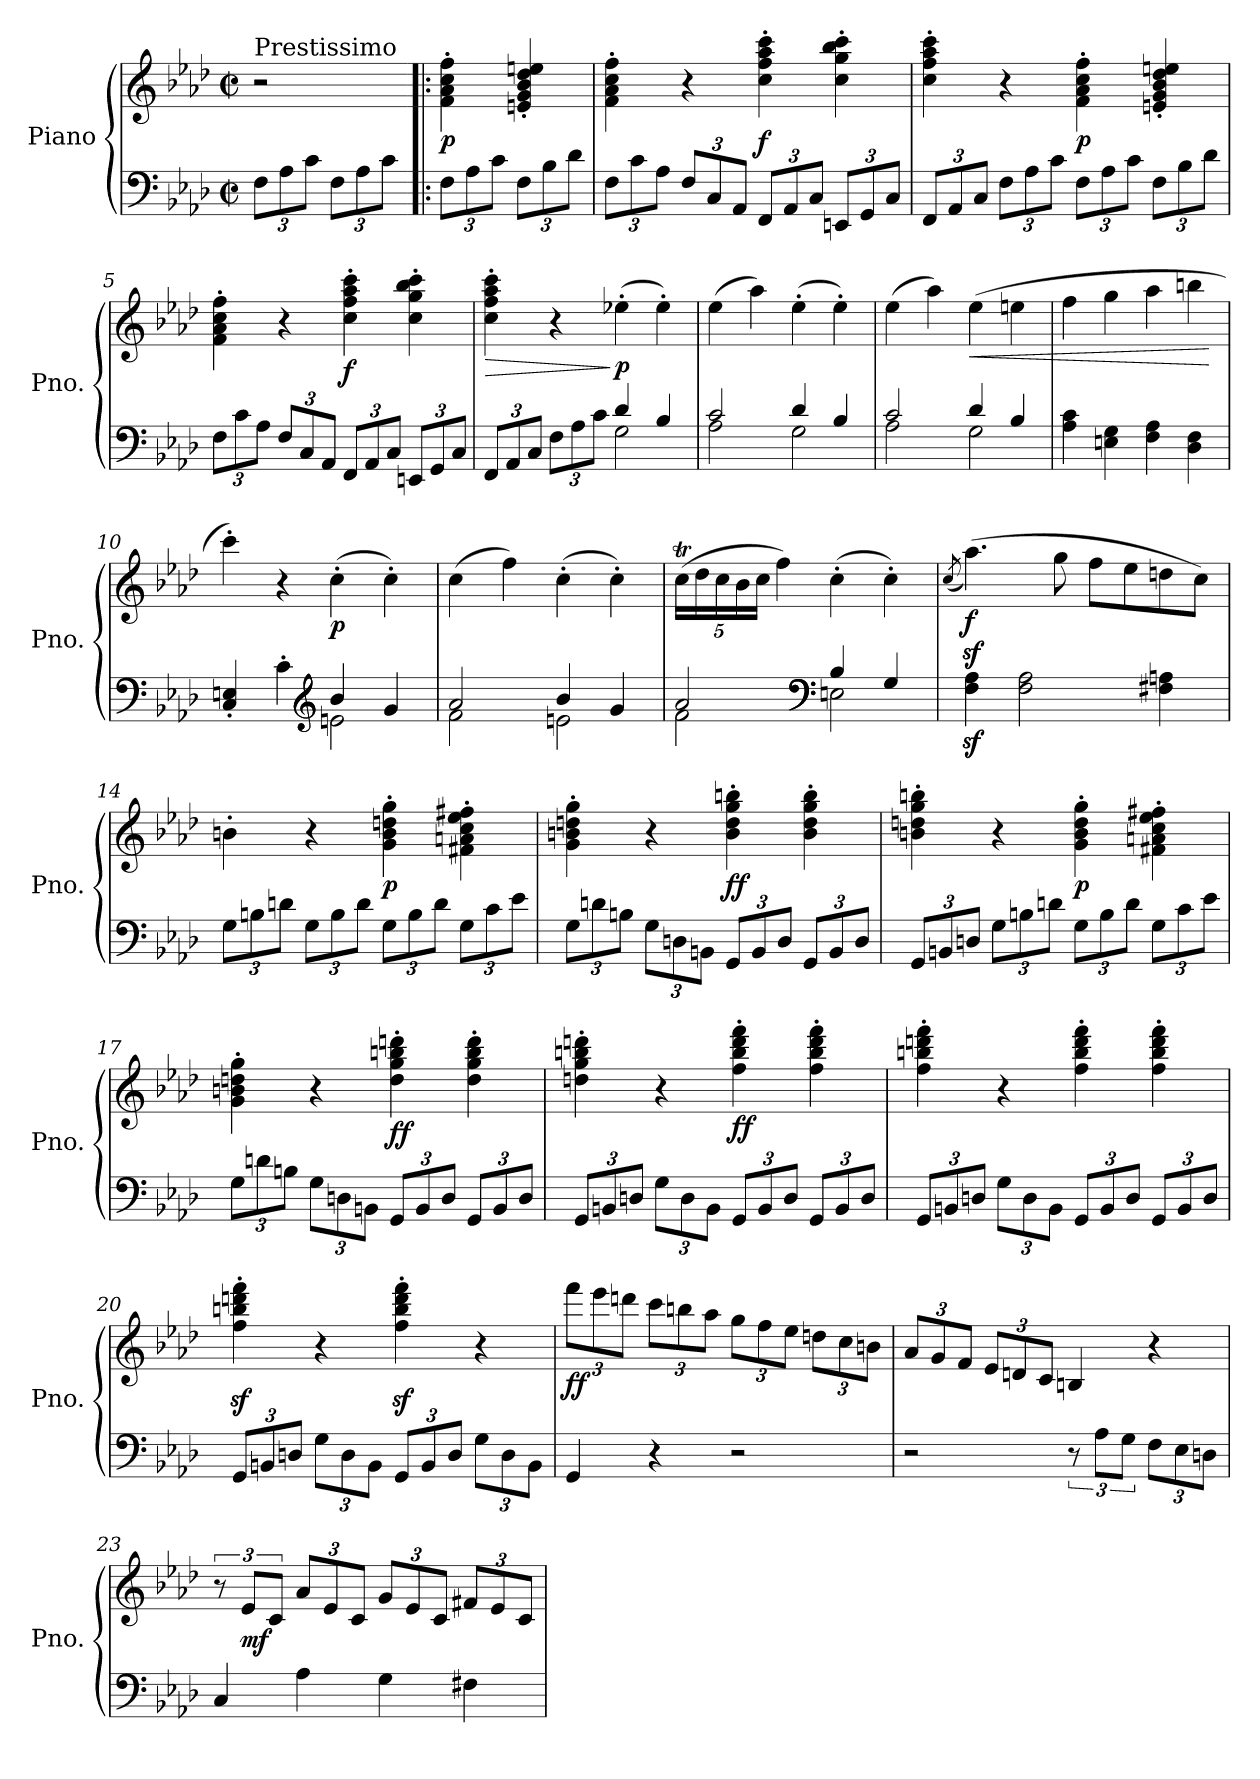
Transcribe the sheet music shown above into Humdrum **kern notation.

**kern	**kern	**dynam
*part1	*part1	*part1
*staff2	*staff1	*staff1/2
*I"Piano	*	*
*I'Pno.	*	*
*clefF4	*clefG2	*
*k[b-e-a-d-]	*k[b-e-a-d-]	*
*A-:	*A-:	*
*M2/2	*M2/2	*
*met(c|)	*met(c|)	*
*Xbrackettup	*	*
=1	=1	=1
!	!LO:TX:a:t=Prestissimo	!
!	!	!LO:DY:a=2
!	!	!LO:DY:n=1:b=2
12F\L	2r	p mf
12A-\	.	.
12c\J	.	.
12F\L	.	.
12A-\	.	.
12c\J	.	.
=2!|:	=2!|:	=2!|:
!	!	!LO:DY:b
12F\L	4f\' 4a-\' 4cc\' 4ff\'	p
12A-\	.	.
12c\J	.	.
12F\L	4en/' 4g/' 4b-/' 4dd-/' 4een/'	.
12B-\	.	.
12d-\J	.	.
=3	=3	=3
12F\L	4f\' 4a-\' 4cc\' 4ff\'	.
12c\	.	.
12A-\J	.	.
12F/L	4r	.
12C/	.	.
12AA-/J	.	.
!	!	!LO:DY:a=2
12FF/L	4cc\' 4ff\' 4aa-\' 4ccc\'	f
12AA-/	.	.
12C/J	.	.
12EEn/L	4cc\' 4gg\' 4bb-\' 4ccc\'	.
12GG/	.	.
12C/J	.	.
=4	=4	=4
12FF/L	4cc\' 4ff\' 4aa-\' 4ccc\'	.
12AA-/	.	.
12C/J	.	.
12F\L	4r	.
12A-\	.	.
12c\J	.	.
!	!	!LO:DY:b
12F\L	4f\' 4a-\' 4cc\' 4ff\'	p
12A-\	.	.
12c\J	.	.
12F\L	4en/' 4g/' 4b-/' 4dd-/' 4een/'	.
12B-\	.	.
12d-\J	.	.
!!LO:LB:g=z
=5	=5	=5
12F\L	4f\' 4a-\' 4cc\' 4ff\'	.
12c\	.	.
12A-\J	.	.
12F/L	4r	.
12C/	.	.
12AA-/J	.	.
!	!	!LO:DY:b
12FF/L	4cc\' 4ff\' 4aa-\' 4ccc\'	f
12AA-/	.	.
12C/J	.	.
12EEn/L	4cc\' 4gg\' 4bb-\' 4ccc\'	.
12GG/	.	.
12C/J	.	.
=6	=6	=6
*^	*	*
!	!	!	!LO:HP:b
12FF/L	2ryy	4cc\' 4ff\' 4aa-\' 4ccc\'	>
12AA-/	.	.	.
12C/J	.	.	.
12F\L	.	4r	.
12A-\	.	.	.
12c\J	.	.	.
!	!	!	!LO:DY:n=1:b
4d-/	2G\	(4ee-X'\	] p
4B-/	.	4ee-'\)	.
=7	=7	=7	=7
2c/	2A-\	(4ee-\	.
.	.	4aa-\)	.
4d-/	2G\	(4ee-'\	.
4B-/	.	4ee-'\)	.
=8	=8	=8	=8
2c/	2A-\	(4ee-\	.
.	.	4aa-\)	.
!	!	!	!LO:HP:b
4d-/	2G\	(4ee-\	<
4B-/	.	4een\	.
*v	*v	*	*
=9	=9	=9
4A-\ 4c\	4ff\	.
4En\ 4G\	4gg\	.
4F\ 4A-\	4aa-\	.
4D-\ 4F\	4bbn\	.
.	.	[
=10	=10	=10
*^	*	*
4C/' 4En/'	2ryy	4ccc'\)	.
4c'\	.	4r	.
*clefG2	*	*	*
!	!	!	!LO:DY:b
4b-/	2en\	(4cc'\	p
4g/	.	4cc'\)	.
!!LO:LB:g=z
=11	=11	=11	=11
2a-/	2f\	(4cc\	.
.	.	4ff\)	.
4b-/	2en\	(4cc'\	.
4g/	.	4cc'\)	.
=12	=12	=12	=12
*	*	*Xbrackettup	*
2a-/	2f\	(20cct\LL	.
.	.	20dd-\	.
.	.	20cc\	.
.	.	20b-\	.
.	.	20cc\JJ	.
.	.	4ff\)	.
*clefF4	*	*	*
4B-/	2En\	(4cc'\	.
4G/	.	4cc'\)	.
*v	*v	*	*
=13	=13	=13
.	(8qcc/	.
!	!	!LO:DY:b
4F\z< 4A-\z<	(4.aa-z<\)	f
2F\ 2A-\	.	.
.	8gg\	.
.	8ff\L	.
.	8ee-\	.
4F#X\ 4An\	8ddn\	.
.	8cc\J)	.
=14	=14	=14
12G\L	4bn'\	.
12Bn\	.	.
12dn\J	.	.
12G\L	4r	.
12B\	.	.
12d\J	.	.
!	!	!LO:DY:b
12G\L	4g\' 4b\' 4ddn\' 4gg\'	p
12B\	.	.
12d\J	.	.
12G\L	4f#X\' 4an\' 4cc\' 4ee-\' 4ff#X\'	.
12c\	.	.
12e-\J	.	.
!!LO:LB:g=z
=15	=15	=15
12G\L	4g\' 4bn\' 4ddn\' 4gg\'	.
12dn\	.	.
12Bn\J	.	.
12G\L	4r	.
12Dn\	.	.
12BBn\J	.	.
!	!	!LO:DY:b
12GG/L	4b\' 4dd\' 4gg\' 4bbn\'	ff
12BB/	.	.
12D/J	.	.
12GG/L	4b\' 4dd\' 4gg\' 4bb\'	.
12BB/	.	.
12D/J	.	.
=16	=16	=16
12GG/L	4bn\' 4ddn\' 4gg\' 4bbn\'	.
12BBn/	.	.
12Dn/J	.	.
12G\L	4r	.
12Bn\	.	.
12dn\J	.	.
!	!	!LO:DY:b
12G\L	4g\' 4b\' 4dd\' 4gg\'	p
12B\	.	.
12d\J	.	.
12G\L	4f#X\' 4an\' 4cc\' 4ee-\' 4ff#X\'	.
12c\	.	.
12e-\J	.	.
=17	=17	=17
12G\L	4g\' 4bn\' 4ddn\' 4gg\'	.
12dn\	.	.
12Bn\J	.	.
12G\L	4r	.
12Dn\	.	.
12BBn\J	.	.
!	!	!LO:DY:b
12GG/L	4dd\' 4gg\' 4bbn\' 4dddn\'	ff
12BB/	.	.
12D/J	.	.
12GG/L	4dd\' 4gg\' 4bb\' 4ddd\'	.
12BB/	.	.
12D/J	.	.
!!LO:LB:g=z
=18	=18	=18
12GG/L	4ddn\' 4gg\' 4bbn\' 4dddn\'	.
12BBn/	.	.
12Dn/J	.	.
12G\L	4r	.
12D\	.	.
12BB\J	.	.
!	!	!LO:DY:b
12GG/L	4ff\' 4bb\' 4ddd\' 4fff\'	ff
12BB/	.	.
12D/J	.	.
12GG/L	4ff\' 4bb\' 4ddd\' 4fff\'	.
12BB/	.	.
12D/J	.	.
=19	=19	=19
12GG/L	4ff\' 4bbn\' 4dddn\' 4fff\'	.
12BBn/	.	.
12Dn/J	.	.
12G\L	4r	.
12D\	.	.
12BB\J	.	.
12GG/L	4ff\' 4bb\' 4ddd\' 4fff\'	.
12BB/	.	.
12D/J	.	.
12GG/L	4ff\' 4bb\' 4ddd\' 4fff\'	.
12BB/	.	.
12D/J	.	.
=20	=20	=20
12GG/L	4ff\z<' 4bbn\z<' 4dddn\z<' 4fff\z<'	.
12BBn/	.	.
12Dn/J	.	.
12G\L	4r	.
12D\	.	.
12BB\J	.	.
12GG/L	4ff\z<' 4bb\z<' 4ddd\z<' 4fff\z<'	.
12BB/	.	.
12D/J	.	.
12G\L	4r	.
12D\	.	.
12BB\J	.	.
!!LO:LB:g=z
=21	=21	=21
!	!	!LO:DY:b
4GG/	12fff\L	ff
.	12eee-\	.
.	12dddn\J	.
4r	12ccc\L	.
.	12bbn\	.
.	12aa-\J	.
2r	12gg\L	.
.	12ff\	.
.	12ee-\J	.
.	12ddn\L	.
.	12cc\	.
.	12bn\J	.
=22	=22	=22
2r	12a-/L	.
.	12g/	.
.	12f/J	.
.	12e-/L	.
.	12dn/	.
.	12c/J	.
*brackettup	*	*
12r	4Bn/	.
12A-\L	.	.
12G\J	.	.
*Xbrackettup	*	*
12F\L	4r	.
12E-\	.	.
12Dn\J	.	.
=23	=23	=23
*	*brackettup	*
4C/	12r	.
!	!	!LO:DY:b
.	12e-/L	mf
.	12c/J	.
*	*Xbrackettup	*
4A-\	12a-/L	.
.	12e-/	.
.	12c/J	.
4G\	12g/L	.
.	12e-/	.
.	12c/J	.
4F#X\	12f#X/L	.
.	12e-/	.
.	12c/J	.
=	=	=
*-	*-	*-
